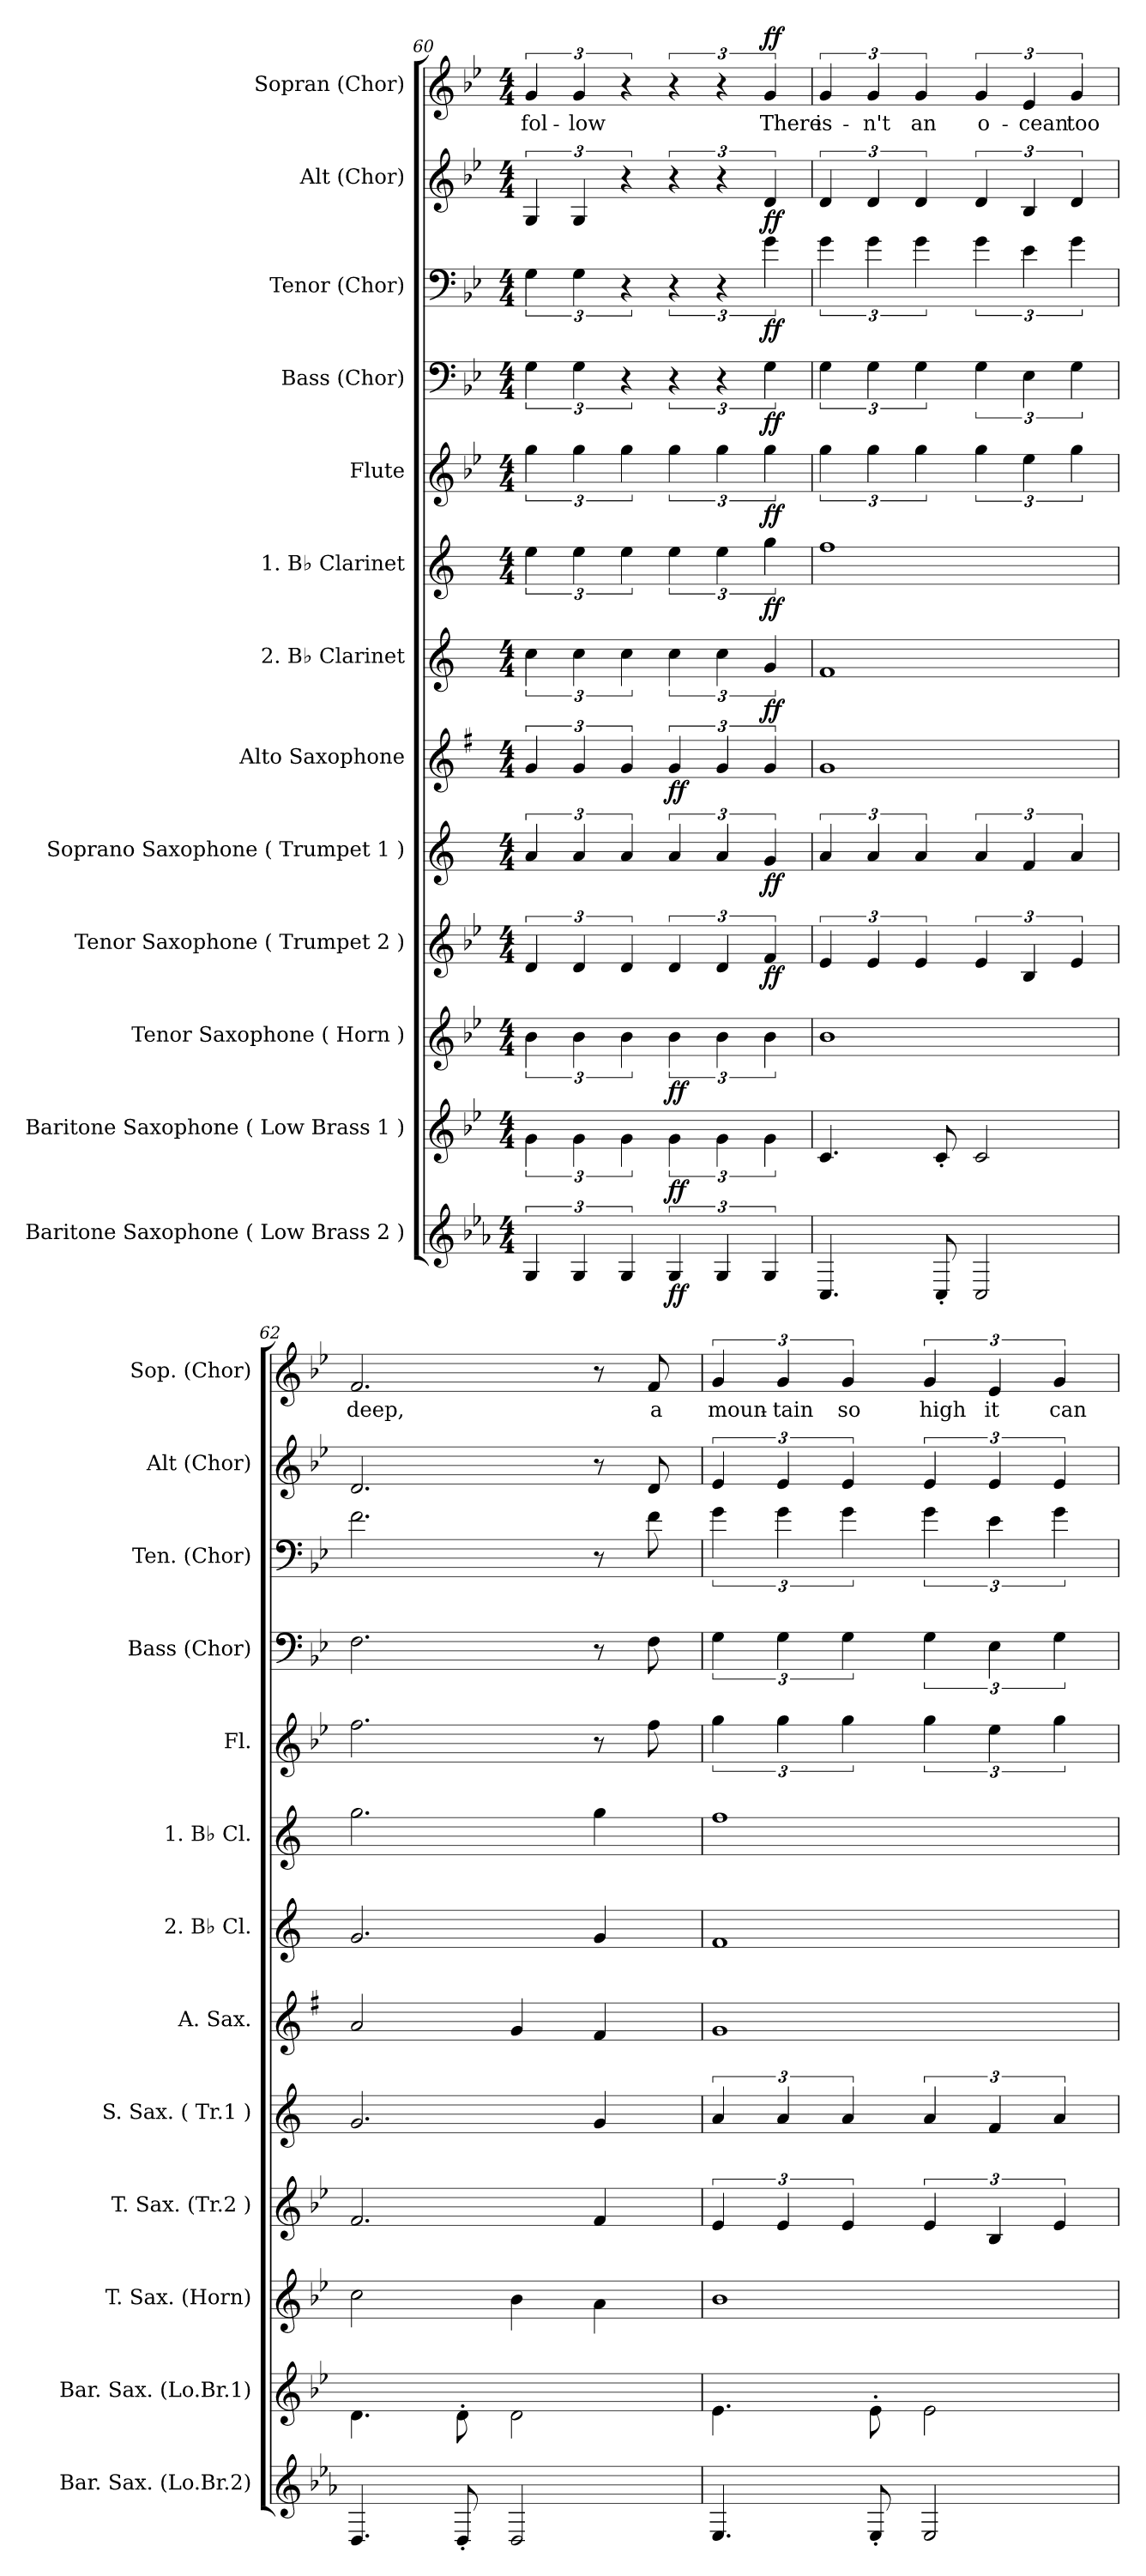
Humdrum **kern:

**kern	**dynam	**kern	**dynam	**kern	**dynam	**kern	**dynam	**kern	**dynam	**kern	**dynam	**kern	**dynam	**kern	**dynam	**kern	**dynam	**kern	**dynam	**kern	**dynam	**kern	**dynam	**kern	**text	**dynam
*part13	*part13	*part12	*part12	*part11	*part11	*part10	*part10	*part9	*part9	*part8	*part8	*part7	*part7	*part6	*part6	*part5	*part5	*part4	*part4	*part3	*part3	*part2	*part2	*part1	*part1	*part1
*staff13	*staff13	*staff12	*staff12	*staff11	*staff11	*staff10	*staff10	*staff9	*staff9	*staff8	*staff8	*staff7	*staff7	*staff6	*staff6	*staff5	*staff5	*staff4	*staff4	*staff3	*staff3	*staff2	*staff2	*staff1	*staff1	*staff1
*I"Baritone Saxophone   ( Low Brass 2 )	*	*I"Baritone Saxophone   ( Low Brass 1 )	*	*I"Tenor Saxophone     ( Horn )	*	*I"Tenor Saxophone    ( Trumpet 2 )	*	*I"Soprano Saxophone    ( Trumpet 1 )	*	*I"Alto Saxophone	*	*I"2. B♭ Clarinet	*	*I"1. B♭ Clarinet	*	*I"Flute	*	*I"Bass (Chor)	*	*I"Tenor  (Chor)	*	*I"Alt (Chor)	*	*I"Sopran (Chor)	*	*
*I'Bar. Sax. (Lo.Br.2)	*	*I'Bar. Sax. (Lo.Br.1)	*	*I'T. Sax. (Horn)	*	*I'T. Sax. (Tr.2 )	*	*I'S. Sax. ( Tr.1 )	*	*I'A. Sax.	*	*I'2. B♭ Cl.	*	*I'1. B♭ Cl.	*	*I'Fl.	*	*I'Bass (Chor)	*	*I'Ten. (Chor)	*	*I'Alt (Chor)	*	*I'Sop. (Chor)	*	*
!!LO:PB:g=z
*clefG2	*	*clefG2	*	*clefG2	*	*clefG2	*	*clefG2	*	*clefG2	*	*clefG2	*	*clefG2	*	*clefG2	*	*clefF4	*	*clefF4	*	*clefG2	*	*clefG2	*	*
*ITrd12c21	*	*ITrd12c21	*	*ITrd8c14	*	*ITrd8c14	*	*ITrd1c2	*	*ITrd5c9	*	*ITrd1c2	*	*ITrd1c2	*	*	*	*	*	*	*	*	*	*	*	*
*k[b-e-a-]	*	*k[b-e-]	*	*k[b-e-]	*	*k[b-e-]	*	*k[b-e-]	*	*k[b-e-]	*	*k[b-e-]	*	*k[b-e-]	*	*k[b-e-]	*	*k[b-e-]	*	*k[b-e-]	*	*k[b-e-]	*	*k[b-e-]	*	*
*E-:	*	*B-:	*	*B-:	*	*B-:	*	*B-:	*	*B-:	*	*B-:	*	*B-:	*	*B-:	*	*B-:	*	*B-:	*	*B-:	*	*B-:	*	*
*M4/4	*	*M4/4	*	*M4/4	*	*M4/4	*	*M4/4	*	*M4/4	*	*M4/4	*	*M4/4	*	*M4/4	*	*M4/4	*	*M4/4	*	*M4/4	*	*M4/4	*	*
=60	=60	=60	=60	=60	=60	=60	=60	=60	=60	=60	=60	=60	=60	=60	=60	=60	=60	=60	=60	=60	=60	=60	=60	=60	=60	=60
6GG/	.	6G\	.	6B-\	.	6D/	.	6g/	.	6B-/	.	6b-\	.	6dd\	.	6gg\	.	6G\	.	6G\	.	6G/	.	6g/	fol-	.
6GG/	.	6G\	.	6B-\	.	6D/	.	6g/	.	6B-/	.	6b-\	.	6dd\	.	6gg\	.	6G\	.	6G\	.	6G/	.	6g/	-low	.
6GG/	.	6G\	.	6B-\	.	6D/	.	6g/	.	6B-/	.	6b-\	.	6dd\	.	6gg\	.	6r	.	6r	.	6r	.	6r	.	.
!	!LO:DY:b	!	!LO:DY:b	!	!LO:DY:b	!	!	!	!	!	!LO:DY:b	!	!	!	!	!	!	!	!	!	!	!	!	!	!	!
6GG/	ff	6G\	ff	6B-\	ff	6D/	.	6g/	.	6B-/	ff	6b-\	.	6dd\	.	6gg\	.	6r	.	6r	.	6r	.	6r	.	.
6GG/	.	6G\	.	6B-\	.	6D/	.	6g/	.	6B-/	.	6b-\	.	6dd\	.	6gg\	.	6r	.	6r	.	6r	.	6r	.	.
!	!	!	!	!	!	!	!LO:DY:b	!	!LO:DY:b	!	!	!	!LO:DY:b	!	!LO:DY:b	!	!LO:DY:b	!	!LO:DY:b	!	!LO:DY:b	!	!LO:DY:b	!	!	!LO:DY:b
6GG/	.	6G\	.	6B-\	.	6F/	ff	6f/	ff	6B-/	.	6f/	ff	6ff\	ff	6gg\	ff	6G\	ff	6g\	ff	6d/	ff	6g/	There	ff
=61	=61	=61	=61	=61	=61	=61	=61	=61	=61	=61	=61	=61	=61	=61	=61	=61	=61	=61	=61	=61	=61	=61	=61	=61	=61	=61
4.CC/	.	4.C/	.	1B-	.	6E-/	.	6g/	.	1B-	.	1e-	.	1ee-	.	6gg\	.	6G\	.	6g\	.	6d/	.	6g/	is-	.
.	.	.	.	.	.	6E-/	.	6g/	.	.	.	.	.	.	.	6gg\	.	6G\	.	6g\	.	6d/	.	6g/	-n't	.
.	.	.	.	.	.	6E-/	.	6g/	.	.	.	.	.	.	.	6gg\	.	6G\	.	6g\	.	6d/	.	6g/	an	.
8CC'/	.	8C'/	.	.	.	.	.	.	.	.	.	.	.	.	.	.	.	.	.	.	.	.	.	.	.	.
2CC/	.	2C/	.	.	.	6E-/	.	6g/	.	.	.	.	.	.	.	6gg\	.	6G\	.	6g\	.	6d/	.	6g/	o-	.
.	.	.	.	.	.	6BB-/	.	6e-/	.	.	.	.	.	.	.	6ee-\	.	6E-\	.	6e-\	.	6B-/	.	6e-/	-cean	.
.	.	.	.	.	.	6E-/	.	6g/	.	.	.	.	.	.	.	6gg\	.	6G\	.	6g\	.	6d/	.	6g/	too	.
=62	=62	=62	=62	=62	=62	=62	=62	=62	=62	=62	=62	=62	=62	=62	=62	=62	=62	=62	=62	=62	=62	=62	=62	=62	=62	=62
4.DD/	.	4.D\	.	2c\	.	2.F/	.	2.f/	.	2c/	.	2.f/	.	2.ff\	.	2.ff\	.	2.F\	.	2.f\	.	2.d/	.	2.f/	deep,	.
8DD'/	.	8D'\	.	.	.	.	.	.	.	.	.	.	.	.	.	.	.	.	.	.	.	.	.	.	.	.
2DD/	.	2D\	.	4B-\	.	.	.	.	.	4B-/	.	.	.	.	.	.	.	.	.	.	.	.	.	.	.	.
.	.	.	.	4A\	.	4F/	.	4f/	.	4A/	.	4f/	.	4ff\	.	8r	.	8r	.	8r	.	8r	.	8r	.	.
.	.	.	.	.	.	.	.	.	.	.	.	.	.	.	.	8ff\	.	8F\	.	8f\	.	8d/	.	8f/	a	.
!!LO:PB:g=z
=63	=63	=63	=63	=63	=63	=63	=63	=63	=63	=63	=63	=63	=63	=63	=63	=63	=63	=63	=63	=63	=63	=63	=63	=63	=63	=63
4.EE-/	.	4.E-\	.	1B-	.	6E-/	.	6g/	.	1B-	.	1e-	.	1ee-	.	6gg\	.	6G\	.	6g\	.	6e-/	.	6g/	moun-	.
.	.	.	.	.	.	6E-/	.	6g/	.	.	.	.	.	.	.	6gg\	.	6G\	.	6g\	.	6e-/	.	6g/	-tain	.
.	.	.	.	.	.	6E-/	.	6g/	.	.	.	.	.	.	.	6gg\	.	6G\	.	6g\	.	6e-/	.	6g/	so	.
8EE-'/	.	8E-'\	.	.	.	.	.	.	.	.	.	.	.	.	.	.	.	.	.	.	.	.	.	.	.	.
2EE-/	.	2E-\	.	.	.	6E-/	.	6g/	.	.	.	.	.	.	.	6gg\	.	6G\	.	6g\	.	6e-/	.	6g/	high	.
.	.	.	.	.	.	6BB-/	.	6e-/	.	.	.	.	.	.	.	6ee-\	.	6E-\	.	6e-\	.	6e-/	.	6e-/	it	.
.	.	.	.	.	.	6E-/	.	6g/	.	.	.	.	.	.	.	6gg\	.	6G\	.	6g\	.	6e-/	.	6g/	can	.
=	=	=	=	=	=	=	=	=	=	=	=	=	=	=	=	=	=	=	=	=	=	=	=	=	=	=
*-	*-	*-	*-	*-	*-	*-	*-	*-	*-	*-	*-	*-	*-	*-	*-	*-	*-	*-	*-	*-	*-	*-	*-	*-	*-	*-
